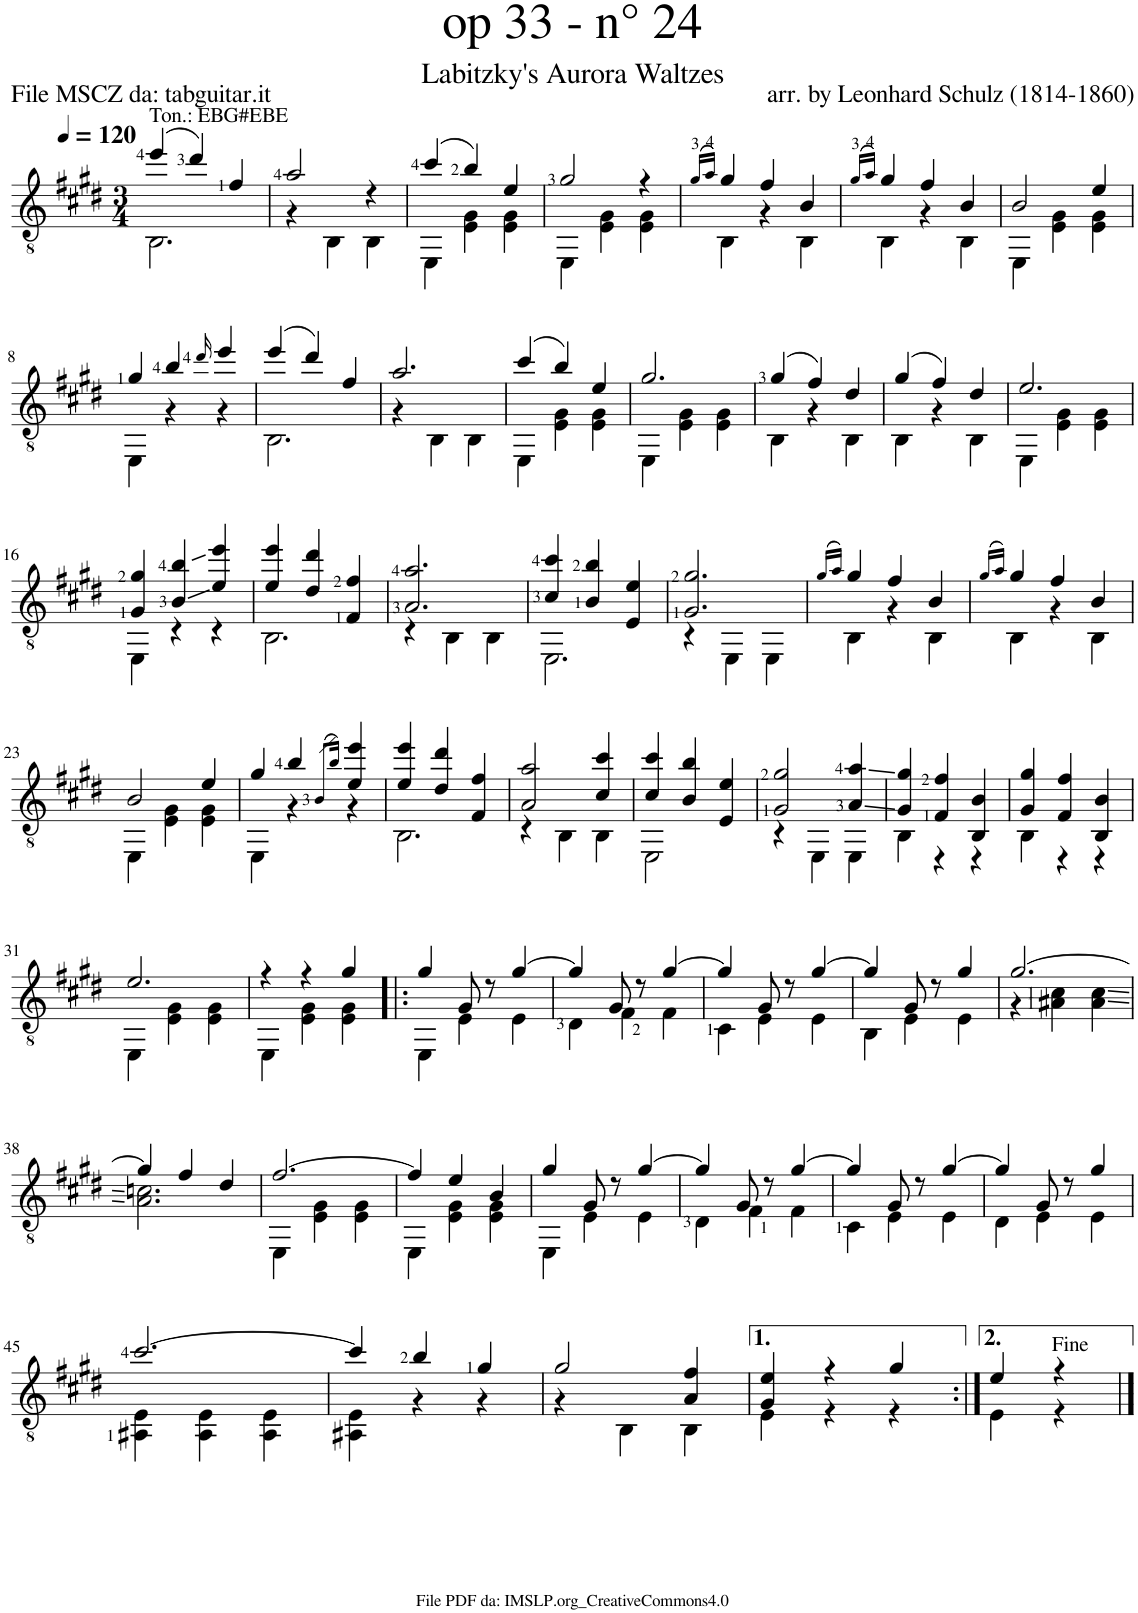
**kern
*part1
*staff1
*I"Guitar
*I'Guit.
*clefGv2
*k[f#c#g#d#]
*M3/4
*MM120
=1
*^
!LO:TX:a:t=Ton.&colon; EBG#EBE	!
(4ee/	2.BB\
4dd#/)	.
4f#/	.
=2	=2
2a/	4r
.	4BB\
4r	4BB\
=3	=3
(4cc#/	4EE\
4b/)	4E\ 4G#\
4e/	4E\ 4G#\
=4	=4
2g#/	4EE\
.	4E\ 4G#\
4r	4E\ 4G#\
=5	=5
(16qg#/LL	.
16qa/JJ)	.
4g#/	4BB\
4f#/	4r
4B/	4BB\
=6	=6
(16qg#/LL	.
16qa/JJ)	.
4g#/	4BB\
4f#/	4r
4B/	4BB\
=7	=7
2B/	4EE\
.	4E\ 4G#\
4e/	4E\ 4G#\
!!LO:LB:g=z	!!
=8	=8
4g#/	4EE\
4b/	4r
16qdd#/	.
4ee/	4r
=9	=9
(4ee/	2.BB\
4dd#/)	.
4f#/	.
=10	=10
2.a/	4r
.	4BB\
.	4BB\
=11	=11
(4cc#/	4EE\
4b/)	4E\ 4G#\
4e/	4E\ 4G#\
=12	=12
2.g#/	4EE\
.	4E\ 4G#\
.	4E\ 4G#\
=13	=13
(4g#/	4BB\
4f#/)	4r
4d#/	4BB\
=14	=14
(4g#/	4BB\
4f#/)	4r
4d#/	4BB\
=15	=15
2.e/	4EE\
.	4E\ 4G#\
.	4E\ 4G#\
!!LO:LB:g=z	!!
=16	=16
4G#/ 4g#/	4EE\
4B/ 4b/	4r
4e/ 4ee/	4r
=17	=17
4e/ 4ee/	2.BB\
4d#/ 4dd#/	.
4F#/ 4f#/	.
=18	=18
2.A/ 2.a/	4r
.	4BB\
.	4BB\
=19	=19
4c#/ 4cc#/	2.EE\
4B/ 4b/	.
4E/ 4e/	.
=20	=20
2.G#/ 2.g#/	4r
.	4EE\
.	4EE\
=21	=21
(16qg#/LL	.
16qa/JJ)	.
4g#/	4BB\
4f#/	4r
4B/	4BB\
=22	=22
(16qg#/LL	.
16qa/JJ)	.
4g#/	4BB\
4f#/	4r
4B/	4BB\
!!LO:LB:g=z	!!
=23	=23
2B/	4EE\
.	4E\ 4G#\
4e/	4E\ 4G#\
=24	=24
4g#/	4EE\
4b/	4r
(8qB/L	.
16qb/Jk)	.
4e/ 4ee/	4r
=25	=25
4e/ 4ee/	2.BB\
4d#/ 4dd#/	.
4F#/ 4f#/	.
=26	=26
2A/ 2a/	4r
.	4BB\
4c#/ 4cc#/	4BB\
=27	=27
4c#/ 4cc#/	2EE\
4B/ 4b/	.
4E/ 4e/	4ryy
=28	=28
2G#/ 2g#/	4r
.	4EE\
4A/ 4a/	4EE\
=29	=29
4G#/ 4g#/	4BB\
4F#/ 4f#/	4r
4BB/ 4B/	4r
=30	=30
4G#/ 4g#/	4BB\
4F#/ 4f#/	4r
4BB/ 4B/	4r
!!LO:LB:g=z	!!
=31	=31
2.e/	4EE\
.	4E\ 4G#\
.	4E\ 4G#\
=32	=32
4r	4EE\
4r	4E\ 4G#\
4g#/	4E\ 4G#\
=33!|:	=33!|:
4g#/	4EE\
8G#/	4E\
8r	.
[4g#/	4E\
=34	=34
4g#/]	4D#\
8G#/	4F#\
8r	.
[4g#/	4F#\
=35	=35
4g#/]	4C#\
8G#/	4E\
8r	.
[4g#/	4E\
=36	=36
4g#/]	4BB\
8G#/	4E\
8r	.
4g#/	4E\
=37	=37
[2.g#/	4r
.	4A#X\ 4c#\
.	4A#\ 4c#\
!!LO:LB:g=z	!!
=38	=38
4g#/]	2.A\ 2.cn\
4f#/	.
4d#/	.
=39	=39
[2.f#/	4EE\
.	4E\ 4G#\
.	4E\ 4G#\
=40	=40
4f#/]	4EE\
4e/	4E\ 4G#\
4B/	4E\ 4G#\
=41	=41
4g#/	4EE\
8G#/	4E\
8r	.
[4g#/	4E\
=42	=42
4g#/]	4D#\
8G#/	4F#\
8r	.
[4g#/	4F#\
=43	=43
4g#/]	4C#\
8G#/	4E\
8r	.
[4g#/	4E\
=44	=44
4g#/]	4D#\
8G#/	4E\
8r	.
4g#/	4E\
!!LO:LB:g=z	!!
=45	=45
[2.cc#/	4AA#X\ 4E\
.	4AA#\ 4E\
.	4AA#\ 4E\
=46	=46
4cc#/]	4AA#X\ 4E\
4b/	4r
4g#/	4r
=47	=47
2g#/	4r
.	4BB\
4A/ 4f#/	4BB\
=48	=48
4G#/ 4e/	4E\
4r	4r
4g#/	4r
=49:|!	=49:|!
4e/	4E\
4r	4r
*v	*v
==
*-
